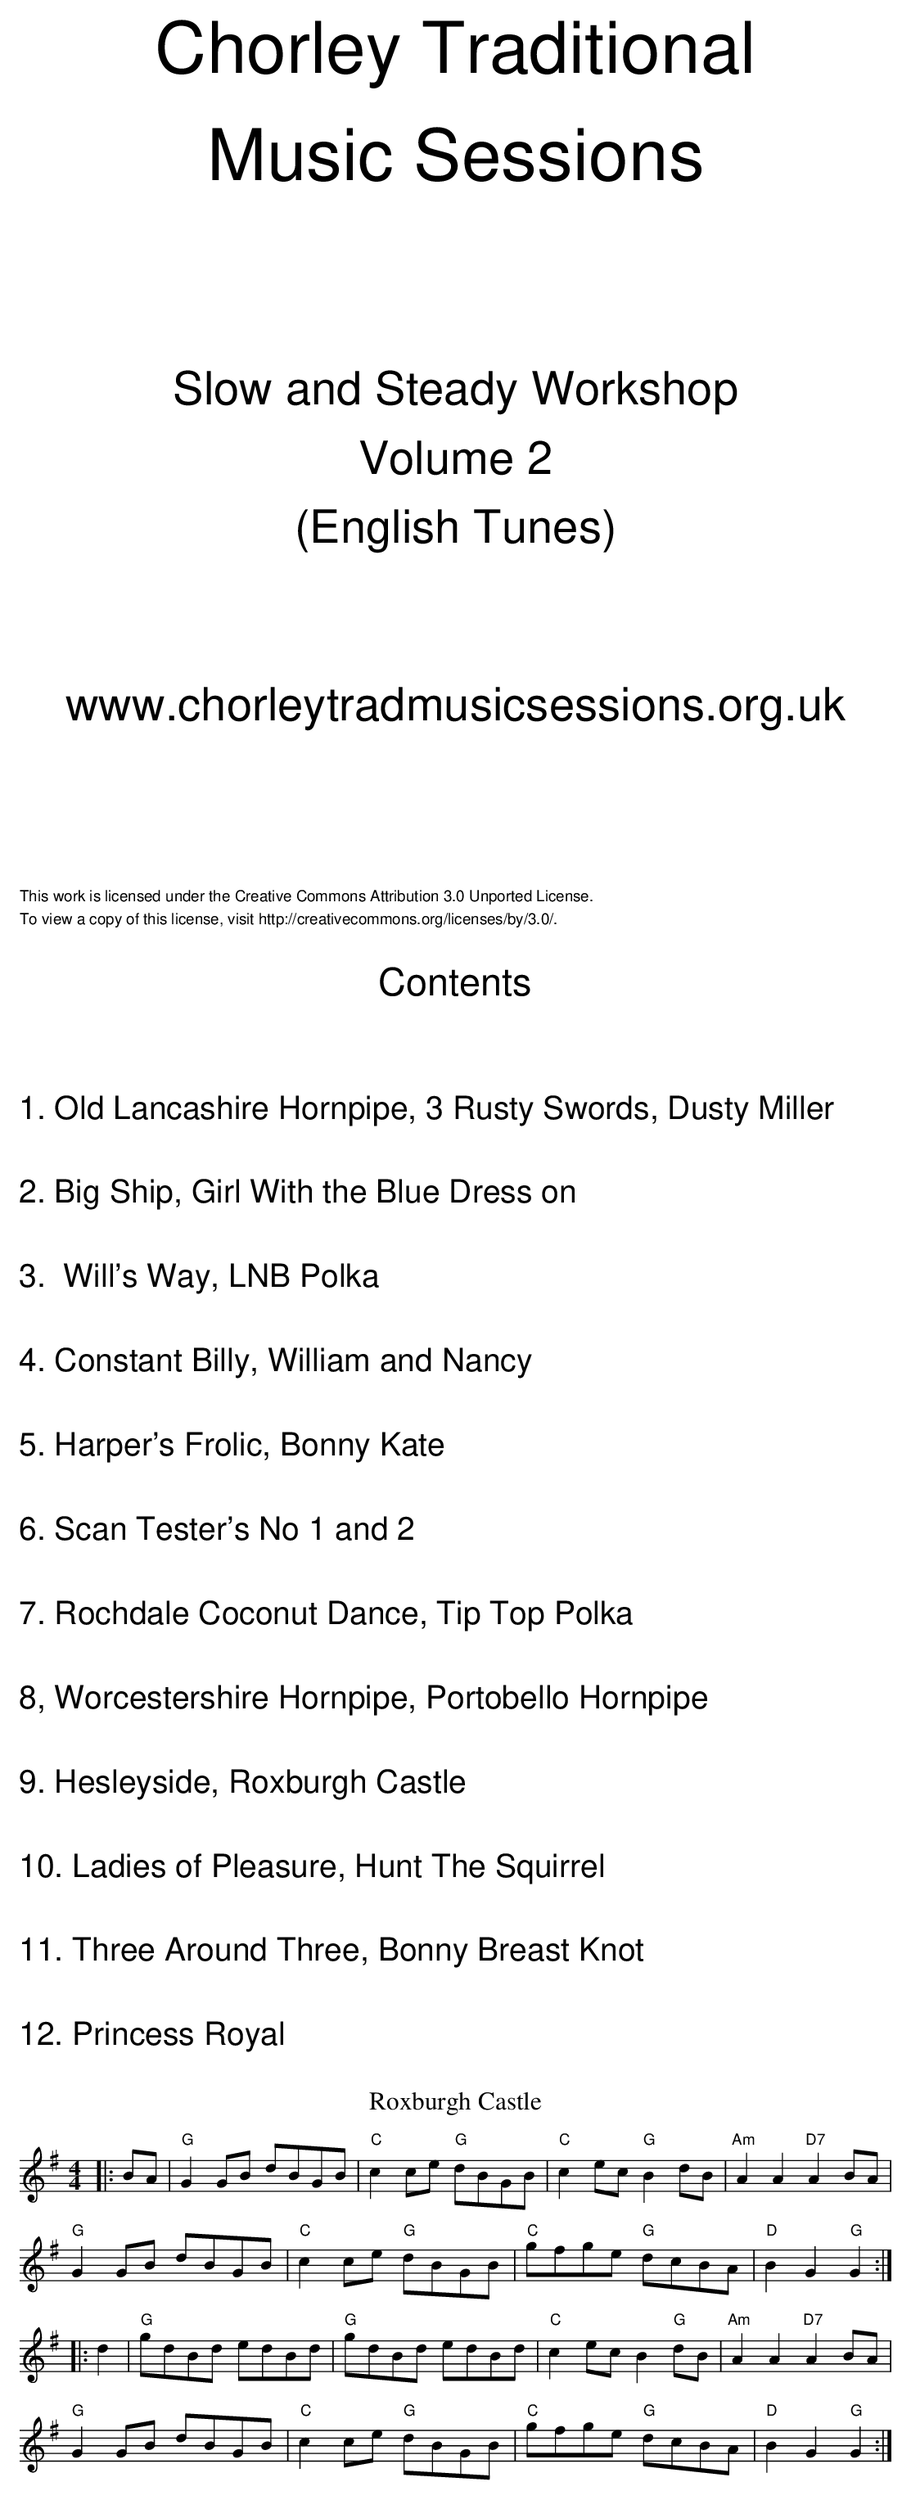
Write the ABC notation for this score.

X:1
T:Roxburgh Castle
M:4/4
K:G
L: 1/8
|: BA | "G"G2 GB dBGB | "C"c2 ce "G"dBGB | "C"c2 ec "G"B2 dB | "Am"A2 A2 "D7"A2   BA |
"G"G2 GB dBGB | "C"c2 ce "G"dBGB | "C"gfge  "G"dcBA  | "D"B2 G2 "G"G2 :|
|: d2 | "G"gdBd  edBd | "G"gdBd  edBd | "C"c2 ec B2 "G"dB | "Am"A2 A2 "D7"A2 BA |
"G"G2 GB dBGB | "C"c2 ce "G"dBGB | "C"gfge  "G"dcBA  | "D"B2 G2 "G"G2 :|
